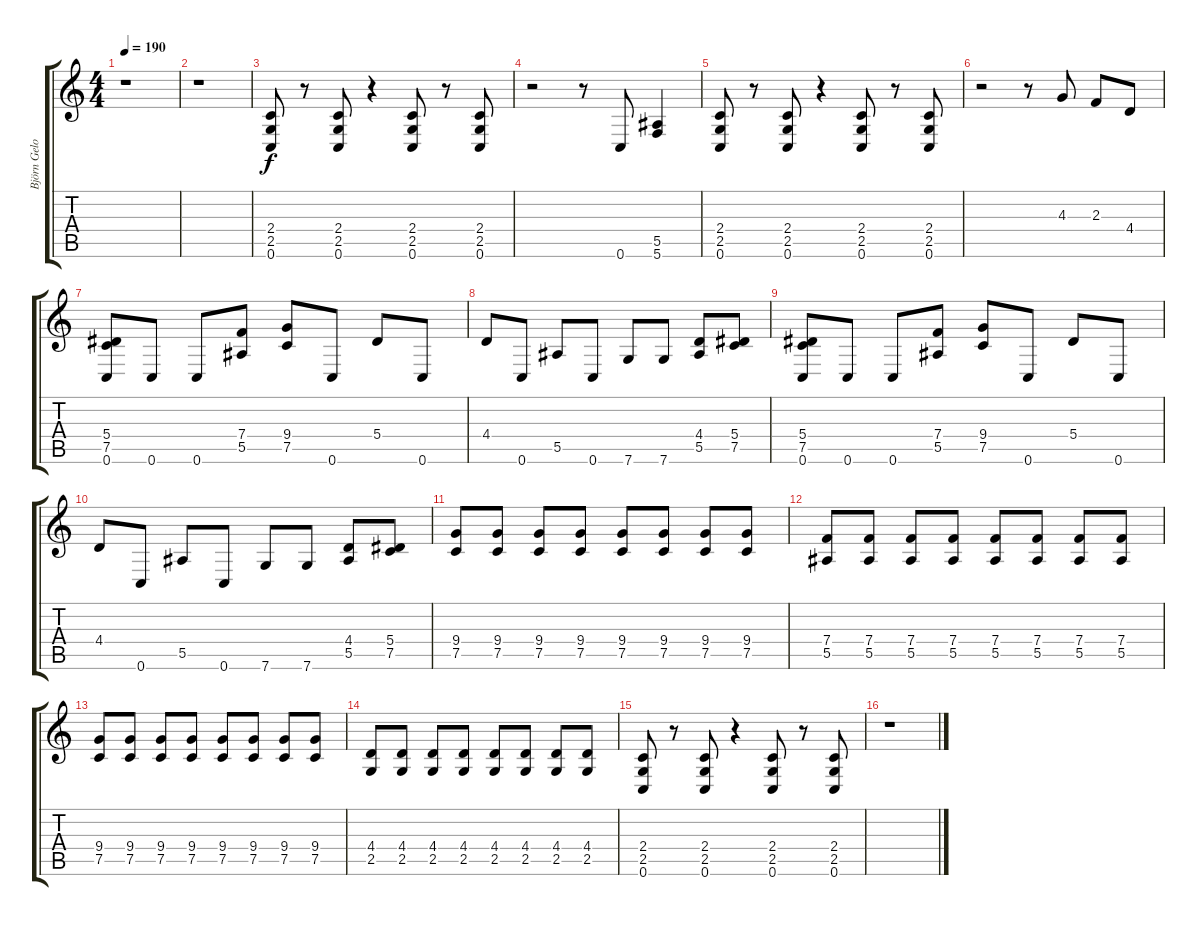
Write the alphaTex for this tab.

\track ("Björn Gelotte" "Björn Gelo") {instrument distortionguitar}
\staff {score tabs}
\tuning (C4 G3 Eb3 Bb2 F2 C2) {hide}
\ts (4 4)
\tempo 190
\clef g2
\ks c
r.1{dy f} |
r.1 |
(2.4 2.5 0.6).8 r.8 (2.4 2.5 0.6).8 r.4 (2.4 2.5 0.6).8 r.8 (2.4 2.5 0.6).8 |
r.2 r.8 0.6.8 (5.5 5.6).4 |
(2.4 2.5 0.6).8 r.8 (2.4 2.5 0.6).8 r.4 (2.4 2.5 0.6).8 r.8 (2.4 2.5 0.6).8 |
r.2 r.8 4.3.8 2.3.8 4.4.8 |
(5.4 7.5 0.6).8 0.6.8 0.6.8 (7.4 5.5).8 (9.4 7.5).8 0.6.8 5.4.8 0.6.8 |
4.4.8 0.6.8 5.5.8 0.6.8 7.6.8 7.6.8 (4.4 5.5).8 (5.4 7.5).8 |
(5.4 7.5 0.6).8 0.6.8 0.6.8 (7.4 5.5).8 (9.4 7.5).8 0.6.8 5.4.8 0.6.8 |
4.4.8 0.6.8 5.5.8 0.6.8 7.6.8 7.6.8 (4.4 5.5).8 (5.4 7.5).8 |
(9.4 7.5).8 (9.4 7.5).8 (9.4 7.5).8 (9.4 7.5).8 (9.4 7.5).8 (9.4 7.5).8 (9.4 7.5).8 (9.4 7.5).8 |
(7.4 5.5).8 (7.4 5.5).8 (7.4 5.5).8 (7.4 5.5).8 (7.4 5.5).8 (7.4 5.5).8 (7.4 5.5).8 (7.4 5.5).8 |
(9.4 7.5).8 (9.4 7.5).8 (9.4 7.5).8 (9.4 7.5).8 (9.4 7.5).8 (9.4 7.5).8 (9.4 7.5).8 (9.4 7.5).8 |
(4.4 2.5).8 (4.4 2.5).8 (4.4 2.5).8 (4.4 2.5).8 (4.4 2.5).8 (4.4 2.5).8 (4.4 2.5).8 (4.4 2.5).8 |
(2.4 2.5 0.6).8 r.8 (2.4 2.5 0.6).8 r.4 (2.4 2.5 0.6).8 r.8 (2.4 2.5 0.6).8 |
r.1
